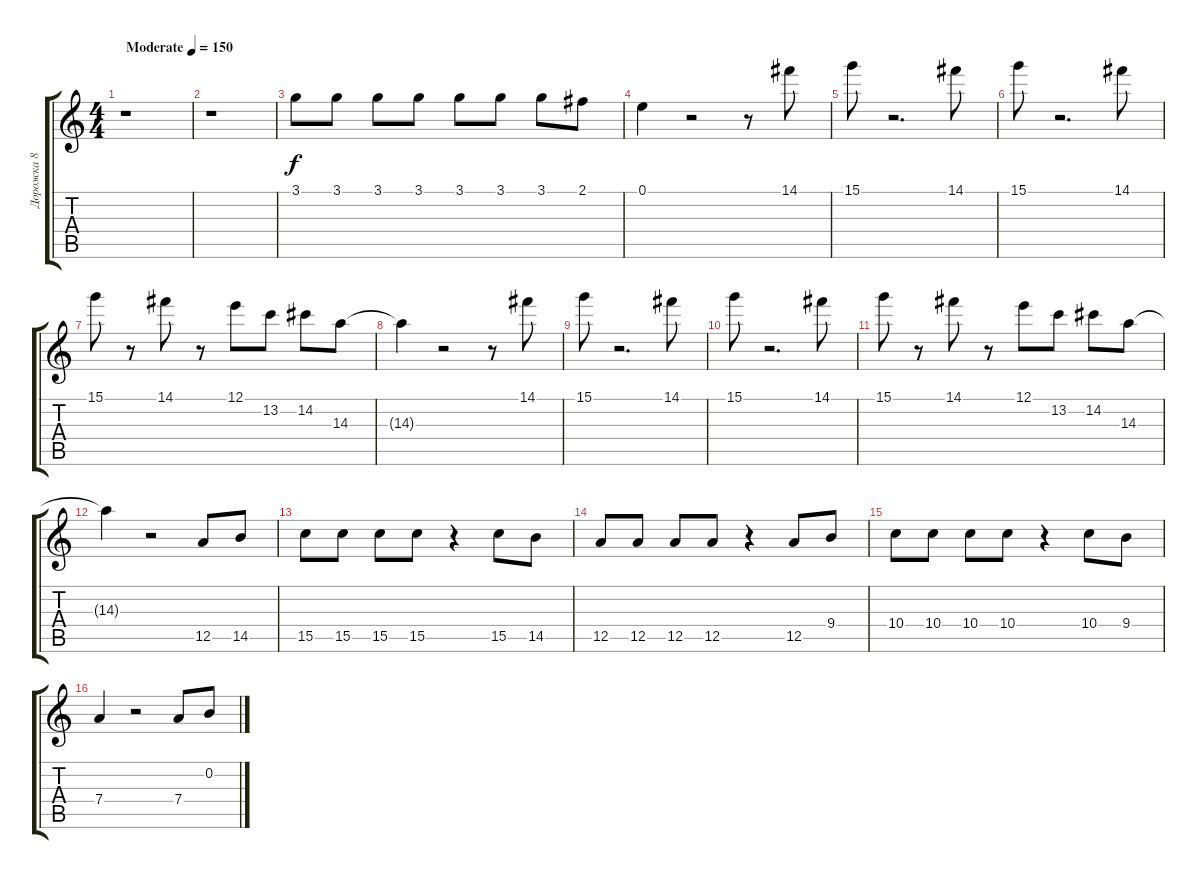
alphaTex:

\track ("Дорожка 8" "Дорожка 8") {instrument synthbass1}
\staff {score tabs}
\tuning (E4 B3 G3 D3 A2 E2) {hide}
\ts (4 4)
\tempo (150 "Moderate")
\clef g2
\ks c
r.1{dy f instrument synthbass1} |
r.1 |
3.1.8 3.1.8 3.1.8 3.1.8 3.1.8 3.1.8 3.1.8 2.1.8 |
0.1.4 r.2 r.8 14.1.8 |
15.1.8 r.2{d} 14.1.8 |
15.1.8 r.2{d} 14.1.8 |
15.1.8 r.8 14.1.8 r.8 12.1.8 13.2.8 14.2.8 14.3.8 |
14.3{t}.4 r.2 r.8 14.1.8 |
15.1.8 r.2{d} 14.1.8 |
15.1.8 r.2{d} 14.1.8 |
15.1.8 r.8 14.1.8 r.8 12.1.8 13.2.8 14.2.8 14.3.8 |
14.3{t}.4 r.2 12.5.8 14.5.8 |
15.5.8 15.5.8 15.5.8 15.5.8 r.4 15.5.8 14.5.8 |
12.5.8 12.5.8 12.5.8 12.5.8 r.4 12.5.8 9.4.8 |
10.4.8 10.4.8 10.4.8 10.4.8 r.4 10.4.8 9.4.8 |
7.4.4 r.2 7.4.8 0.2.8
